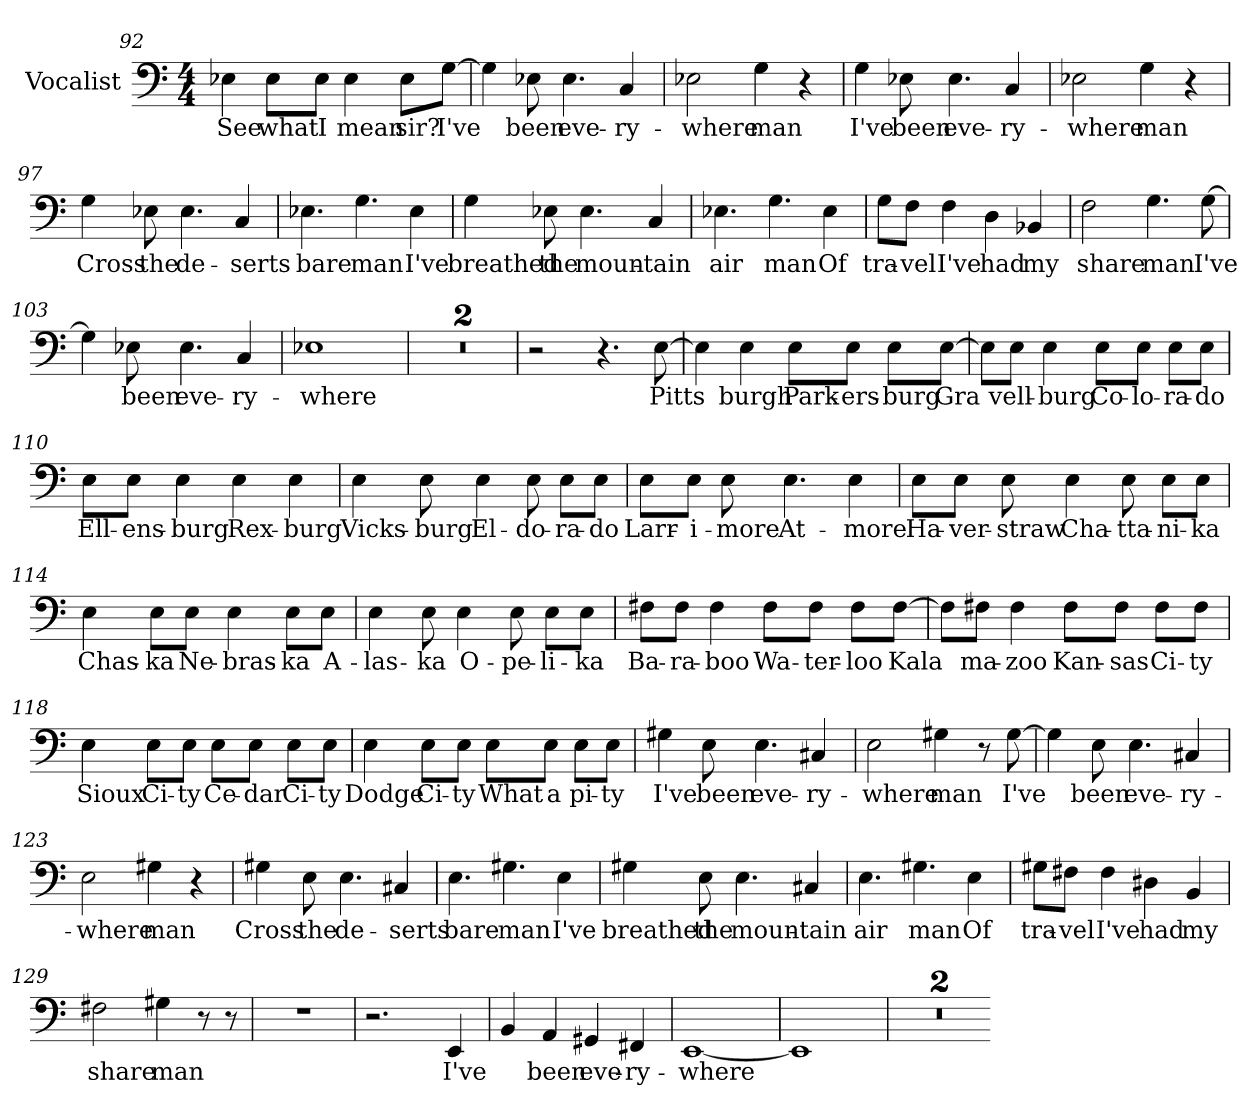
**kern	**text
*part1	*part1
*staff1	*staff1
*I"Vocalist	*
*clefF4	*
*M4/4	*
=92	=92
4E-X	See
8E-\L	what
8E-\J	I
4E-	mean
8E-\L	sir?
[8G\J	I've
=93	=93
4G]	_
8E-X	been
4.E-	eve-
4C	-ry-
=94	=94
2E-X	-where
4G	man
4r	.
=95	=95
4G	I've
8E-X	been
4.E-	eve-
4C	-ry-
=96	=96
2E-X	-where
4G	man
4r	.
=97	=97
4G	Cross
8E-X	the
4.E-	de-
4C	-serts
=98	=98
4.E-X	bare
4.G	man
4E-	I've
=99	=99
4G	breathed
8E-X	the
4.E-	moun-
4C	-tain
=100	=100
4.E-X	air
4.G	man
4E-	Of
=101	=101
8G\L	tra-
8F\J	-vel
4F	I've
4D	had
4BB-X	my
=102	=102
2F	share
4.G	man
[8G	I've
=103	=103
4G]	_
8E-X	been
4.E-	eve-
4C	-ry-
=104	=104
1E-X	-where
=105	=105
1r	.
=106	=106
1r	.
=107	=107
2r	.
4.r	.
[8E	Pitts-
=108	=108
4E]	_
4E	-burgh
8E\L	Park-
8E\J	-ers-
8E\L	-burg
[8E\J	Gra-
=109	=109
8E\L]	_
8E\J	-vell-
4E	-burg
8E\L	Co-
8E\J	-lo-
8E\L	-ra-
8E\J	-do
=110	=110
8E\L	Ell-
8E\J	-ens-
4E	-burg
4E	Rex-
4E	-burg
=111	=111
4E	Vicks-
8E	-burg
4E	El-
8E	-do-
8E\L	-ra-
8E\J	-do
=112	=112
8E\L	Larr-
8E\J	-i-
8E	-more
4.E	At-
4E	-more
=113	=113
8E\L	Ha-
8E\J	-ver-
8E	-straw
4E	Cha-
8E	-tta-
8E\L	-ni-
8E\J	-ka
=114	=114
4E	Chas-
8E\L	-ka
8E\J	Ne-
4E	-bras-
8E\L	-ka
8E\J	A-
=115	=115
4E	-las-
8E	-ka
4E	O-
8E	-pe-
8E\L	-li-
8E\J	-ka
=116	=116
8F#X\L	Ba-
8F#\J	-ra-
4F#	-boo
8F#\L	Wa-
8F#\J	-ter-
8F#\L	-loo
[8F#\J	Kala-
=117	=117
8F#\L]	_
8F#X\J	-ma-
4F#	-zoo
8F#\L	Kan-
8F#\J	-sas
8F#\L	Ci-
8F#\J	-ty
=118	=118
4E	Sioux
8E\L	Ci-
8E\J	-ty
8E\L	Ce-
8E\J	-dar
8E\L	Ci-
8E\J	-ty
=119	=119
4E	Dodge
8E\L	Ci-
8E\J	-ty
8E\L	What
8E\J	a
8E\L	pi-
8E\J	-ty
=120	=120
4G#X	I've
8E	been
4.E	eve-
4C#X	-ry-
=121	=121
2E	-where
4G#X	man
8r	.
[8G#	I've
=122	=122
4G#]	_
8E	been
4.E	eve-
4C#X	-ry-
=123	=123
2E	-where
4G#X	man
4r	.
=124	=124
4G#X	Cross
8E	the
4.E	de-
4C#X	-serts
=125	=125
4.E	bare
4.G#X	man
4E	I've
=126	=126
4G#X	breathed
8E	the
4.E	moun-
4C#X	-tain
=127	=127
4.E	air
4.G#X	man
4E	Of
=128	=128
8G#X\L	tra-
8F#X\J	-vel
4F#	I've
4D#X	had
4BB	my
=129	=129
2F#X	share
4G#X	man
8r	.
8r	.
=130	=130
1r	.
=131	=131
2.r	.
4EE	I've
=132	=132
4BB	_
4AA	been
4GG#X	eve-
4FF#X	-ry-
=133	=133
[1EE	-where
=134	=134
1EE]	_
=135	=135
1r	.
=136	=136
1r	.
=-	=-
*-	*-
